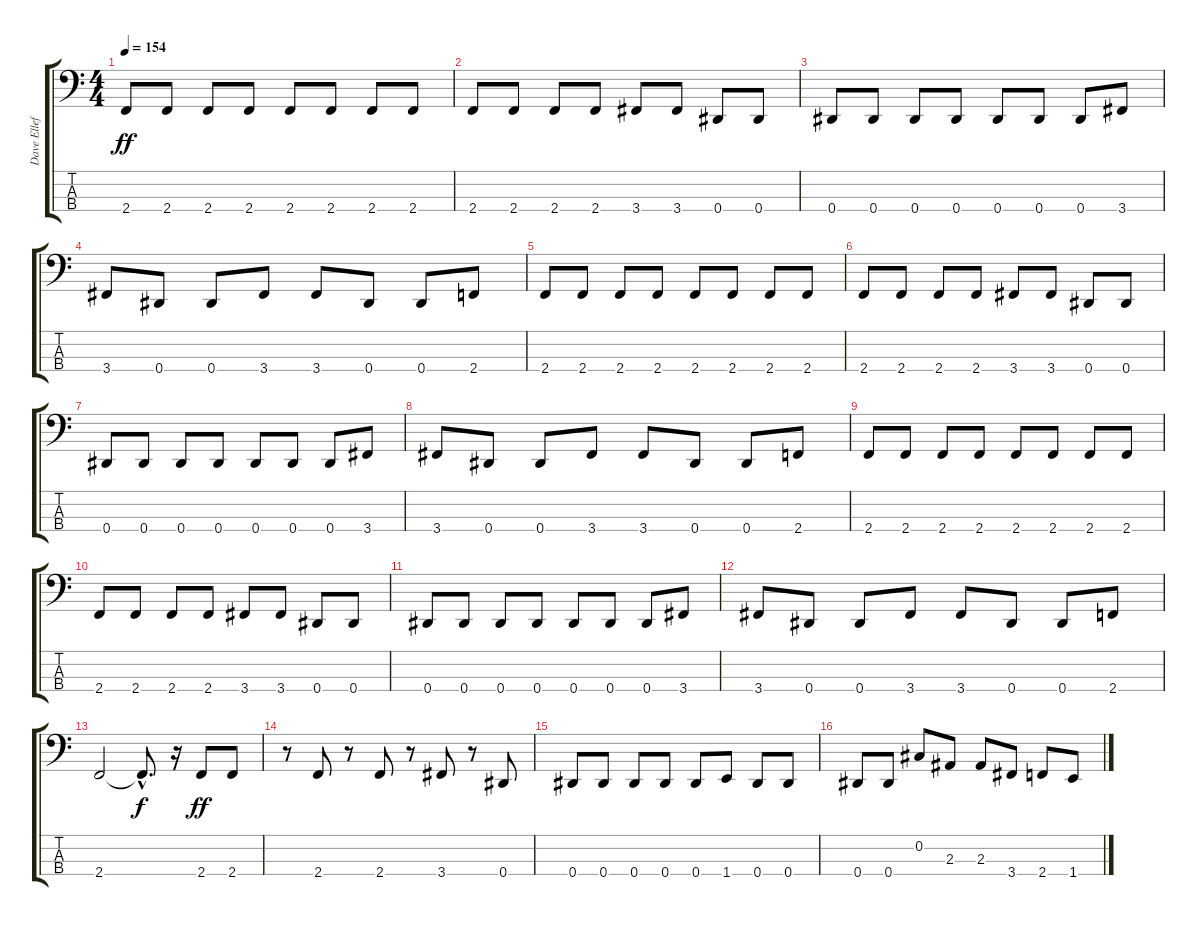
\track ("Dave Elleffson" "Dave Ellef") {instrument electricbassfinger}
\staff {score tabs}
\tuning (Gb2 Db2 Ab1 Eb1) {hide}
\ts (4 4)
\tempo 154
\clef f4
\ks c
2.4.8{dy ff} 2.4.8 2.4.8 2.4.8 2.4.8 2.4.8 2.4.8 2.4.8 |
2.4.8 2.4.8 2.4.8 2.4.8 3.4.8 3.4.8 0.4.8 0.4.8 |
0.4.8 0.4.8 0.4.8 0.4.8 0.4.8 0.4.8 0.4.8 3.4.8 |
3.4.8 0.4.8 0.4.8 3.4.8 3.4.8 0.4.8 0.4.8 2.4.8 |
2.4.8 2.4.8 2.4.8 2.4.8 2.4.8 2.4.8 2.4.8 2.4.8 |
2.4.8 2.4.8 2.4.8 2.4.8 3.4.8 3.4.8 0.4.8 0.4.8 |
0.4.8 0.4.8 0.4.8 0.4.8 0.4.8 0.4.8 0.4.8 3.4.8 |
3.4.8 0.4.8 0.4.8 3.4.8 3.4.8 0.4.8 0.4.8 2.4.8 |
2.4.8 2.4.8 2.4.8 2.4.8 2.4.8 2.4.8 2.4.8 2.4.8 |
2.4.8 2.4.8 2.4.8 2.4.8 3.4.8 3.4.8 0.4.8 0.4.8 |
0.4.8 0.4.8 0.4.8 0.4.8 0.4.8 0.4.8 0.4.8 3.4.8 |
3.4.8 0.4.8 0.4.8 3.4.8 3.4.8 0.4.8 0.4.8 2.4.8 |
2.4.2 2.4{hac t}.8{d dy f} r.16 2.4.8{dy ff} 2.4.8 |
r.8 2.4.8 r.8 2.4.8 r.8 3.4.8 r.8 0.4.8 |
0.4.8 0.4.8 0.4.8 0.4.8 0.4.8 1.4.8 0.4.8 0.4.8 |
0.4.8 0.4.8 0.2.8 2.3.8 2.3.8 3.4.8 2.4.8 1.4.8
